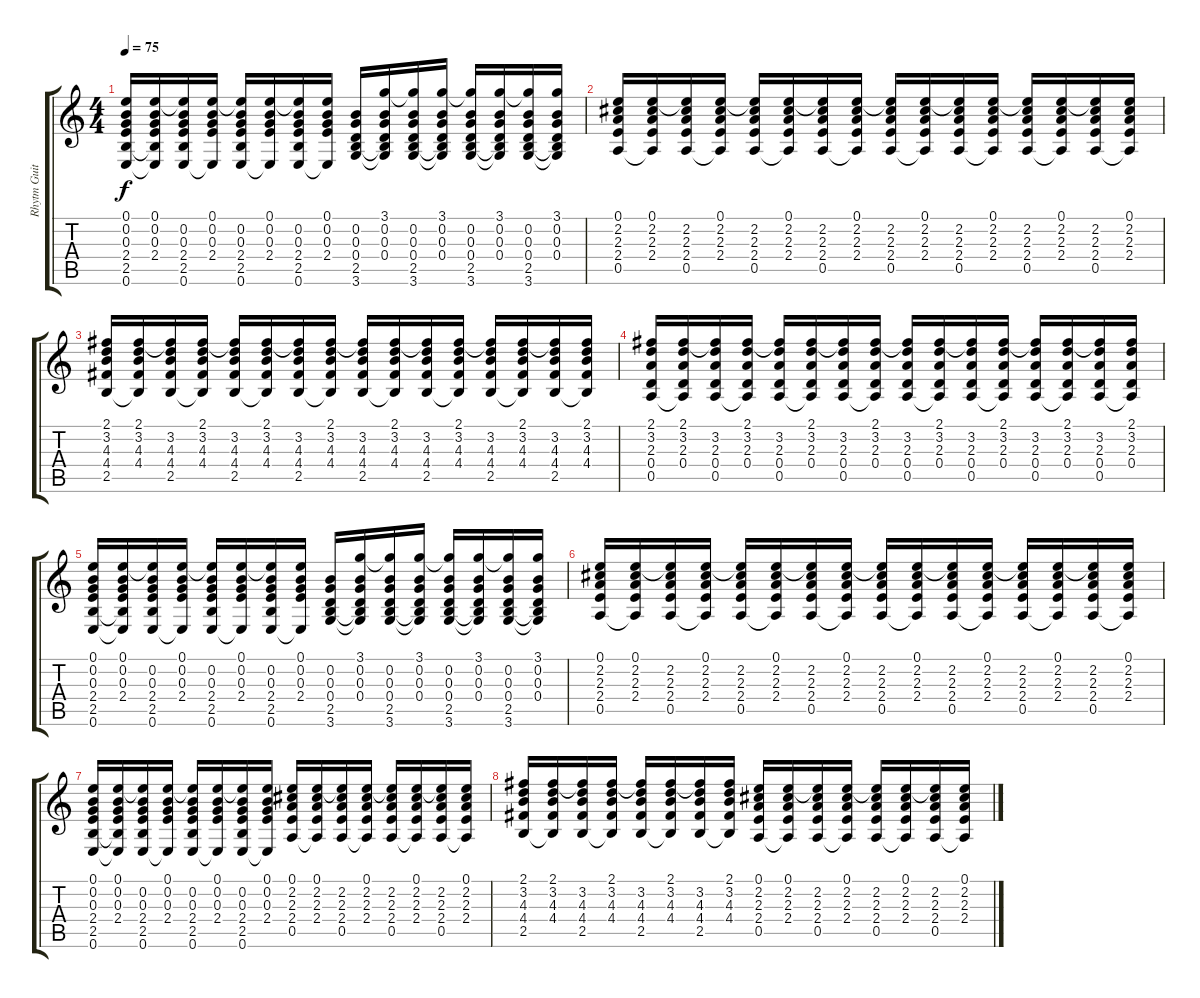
\track ("Rhytm Guitar 1 - Uki" "Rhytm Guit") {instrument acousticguitarnylon}
\staff {score tabs}
\tuning (E4 B3 G3 D3 A2 E2) {hide}
\ts (4 4)
\tempo 75
\clef g2
\ks c
(0.1 0.2 0.3 2.4 2.5 0.6).16{dy f} (0.1 0.2 0.3 2.4 2.5{t} 0.6{t}).16 (0.1{t} 0.2 0.3 2.4 2.5 0.6).16 (0.1 0.2 0.3 2.4 0.6{t}).16 (0.1{t} 0.2 0.3 2.4 2.5 0.6).16 (0.1 0.2 0.3 2.4 0.6{t}).16 (0.1{t} 0.2 0.3 2.4 2.5 0.6).16 (0.1 0.2 0.3 2.4 0.6{t}).16 (0.2 0.3 0.4 2.5 3.6).16 (3.1 0.2 0.3 0.4 2.5{t} 3.6{t}).16 (3.1{t} 0.2 0.3 0.4 2.5 3.6).16 (3.1 0.2 0.3 0.4 2.5{t} 3.6{t}).16 (3.1{t} 0.2 0.3 0.4 2.5 3.6).16 (3.1 0.2 0.3 0.4 2.5{t} 3.6{t}).16 (3.1{t} 0.2 0.3 0.4 2.5 3.6).16 (3.1 0.2 0.3 0.4 2.5{t} 3.6{t}).16 |
(0.1 2.2 2.3 2.4 0.5).16 (0.1 2.2 2.3 2.4 0.5{t}).16 (0.1{t} 2.2 2.3 2.4 0.5).16 (0.1 2.2 2.3 2.4 0.5{t}).16 (0.1{t} 2.2 2.3 2.4 0.5).16 (0.1 2.2 2.3 2.4 0.5{t}).16 (0.1{t} 2.2 2.3 2.4 0.5).16 (0.1 2.2 2.3 2.4 0.5{t}).16 (0.1{t} 2.2 2.3 2.4 0.5).16 (0.1 2.2 2.3 2.4 0.5{t}).16 (0.1{t} 2.2 2.3 2.4 0.5).16 (0.1 2.2 2.3 2.4 0.5{t}).16 (0.1{t} 2.2 2.3 2.4 0.5).16 (0.1 2.2 2.3 2.4 0.5{t}).16 (0.1{t} 2.2 2.3 2.4 0.5).16 (0.1 2.2 2.3 2.4 0.5{t}).16 |
(2.1 3.2 4.3 4.4 2.5).16 (2.1 3.2 4.3 4.4 2.5{t}).16 (2.1{t} 3.2 4.3 4.4 2.5).16 (2.1 3.2 4.3 4.4 2.5{t}).16 (2.1{t} 3.2 4.3 4.4 2.5).16 (2.1 3.2 4.3 4.4 2.5{t}).16 (2.1{t} 3.2 4.3 4.4 2.5).16 (2.1 3.2 4.3 4.4 2.5{t}).16 (2.1{t} 3.2 4.3 4.4 2.5).16 (2.1 3.2 4.3 4.4 2.5{t}).16 (2.1{t} 3.2 4.3 4.4 2.5).16 (2.1 3.2 4.3 4.4 2.5{t}).16 (2.1{t} 3.2 4.3 4.4 2.5).16 (2.1 3.2 4.3 4.4 2.5{t}).16 (2.1{t} 3.2 4.3 4.4 2.5).16 (2.1 3.2 4.3 4.4 2.5{t}).16 |
(2.1 3.2 2.3 0.4 0.5).16 (2.1 3.2 2.3 0.4 0.5{t}).16 (2.1{t} 3.2 2.3 0.4 0.5).16 (2.1 3.2 2.3 0.4 0.5{t}).16 (2.1{t} 3.2 2.3 0.4 0.5).16 (2.1 3.2 2.3 0.4 0.5{t}).16 (2.1{t} 3.2 2.3 0.4 0.5).16 (2.1 3.2 2.3 0.4 0.5{t}).16 (2.1{t} 3.2 2.3 0.4 0.5).16 (2.1 3.2 2.3 0.4 0.5{t}).16 (2.1{t} 3.2 2.3 0.4 0.5).16 (2.1 3.2 2.3 0.4 0.5{t}).16 (2.1{t} 3.2 2.3 0.4 0.5).16 (2.1 3.2 2.3 0.4 0.5{t}).16 (2.1{t} 3.2 2.3 0.4 0.5).16 (2.1 3.2 2.3 0.4 0.5{t}).16 |
(0.1 0.2 0.3 2.4 2.5 0.6).16 (0.1 0.2 0.3 2.4 2.5{t} 0.6{t}).16 (0.1{t} 0.2 0.3 2.4 2.5 0.6).16 (0.1 0.2 0.3 2.4 0.6{t}).16 (0.1{t} 0.2 0.3 2.4 2.5 0.6).16 (0.1 0.2 0.3 2.4 0.6{t}).16 (0.1{t} 0.2 0.3 2.4 2.5 0.6).16 (0.1 0.2 0.3 2.4 0.6{t}).16 (0.2 0.3 0.4 2.5 3.6).16 (3.1 0.2 0.3 0.4 2.5{t} 3.6{t}).16 (3.1{t} 0.2 0.3 0.4 2.5 3.6).16 (3.1 0.2 0.3 0.4 2.5{t} 3.6{t}).16 (3.1{t} 0.2 0.3 0.4 2.5 3.6).16 (3.1 0.2 0.3 0.4 2.5{t} 3.6{t}).16 (3.1{t} 0.2 0.3 0.4 2.5 3.6).16 (3.1 0.2 0.3 0.4 2.5{t} 3.6{t}).16 |
(0.1 2.2 2.3 2.4 0.5).16 (0.1 2.2 2.3 2.4 0.5{t}).16 (0.1{t} 2.2 2.3 2.4 0.5).16 (0.1 2.2 2.3 2.4 0.5{t}).16 (0.1{t} 2.2 2.3 2.4 0.5).16 (0.1 2.2 2.3 2.4 0.5{t}).16 (0.1{t} 2.2 2.3 2.4 0.5).16 (0.1 2.2 2.3 2.4 0.5{t}).16 (0.1{t} 2.2 2.3 2.4 0.5).16 (0.1 2.2 2.3 2.4 0.5{t}).16 (0.1{t} 2.2 2.3 2.4 0.5).16 (0.1 2.2 2.3 2.4 0.5{t}).16 (0.1{t} 2.2 2.3 2.4 0.5).16 (0.1 2.2 2.3 2.4 0.5{t}).16 (0.1{t} 2.2 2.3 2.4 0.5).16 (0.1 2.2 2.3 2.4 0.5{t}).16 |
(0.1 0.2 0.3 2.4 2.5 0.6).16 (0.1 0.2 0.3 2.4 2.5{t} 0.6{t}).16 (0.1{t} 0.2 0.3 2.4 2.5 0.6).16 (0.1 0.2 0.3 2.4 0.6{t}).16 (0.1{t} 0.2 0.3 2.4 2.5 0.6).16 (0.1 0.2 0.3 2.4 0.6{t}).16 (0.1{t} 0.2 0.3 2.4 2.5 0.6).16 (0.1 0.2 0.3 2.4 0.6{t}).16 (0.1 2.2 2.3 2.4 0.5).16 (0.1 2.2 2.3 2.4 0.5{t}).16 (0.1{t} 2.2 2.3 2.4 0.5).16 (0.1 2.2 2.3 2.4 0.5{t}).16 (0.1{t} 2.2 2.3 2.4 0.5).16 (0.1 2.2 2.3 2.4 0.5{t}).16 (0.1{t} 2.2 2.3 2.4 0.5).16 (0.1 2.2 2.3 2.4 0.5{t}).16 |
(2.1 3.2 4.3 4.4 2.5).16 (2.1 3.2 4.3 4.4 2.5{t}).16 (2.1{t} 3.2 4.3 4.4 2.5).16 (2.1 3.2 4.3 4.4 2.5{t}).16 (2.1{t} 3.2 4.3 4.4 2.5).16 (2.1 3.2 4.3 4.4 2.5{t}).16 (2.1{t} 3.2 4.3 4.4 2.5).16 (2.1 3.2 4.3 4.4 2.5{t}).16 (0.1 2.2 2.3 2.4 0.5).16 (0.1 2.2 2.3 2.4 0.5{t}).16 (0.1{t} 2.2 2.3 2.4 0.5).16 (0.1 2.2 2.3 2.4 0.5{t}).16 (0.1{t} 2.2 2.3 2.4 0.5).16 (0.1 2.2 2.3 2.4 0.5{t}).16 (0.1{t} 2.2 2.3 2.4 0.5).16 (0.1 2.2 2.3 2.4 0.5{t}).16
